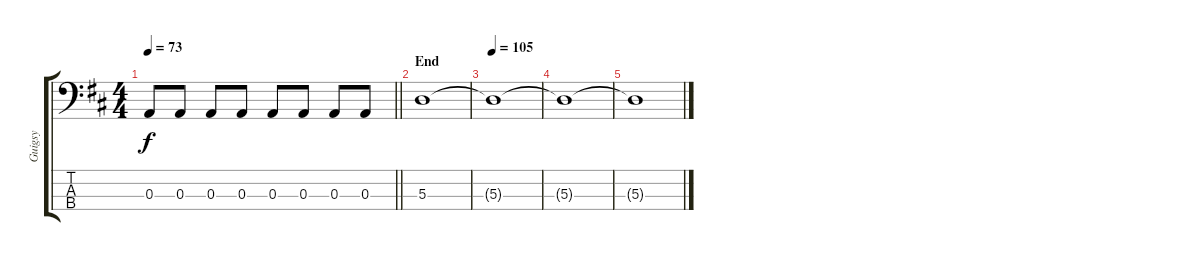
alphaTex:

\track ("Guigsy" "Guigsy") {instrument electricbasspick}
\staff {score tabs}
\tuning (G2 D2 A1 E1) {hide}
\ts (4 4)
\tempo 73
\clef f4
\barLineRight lightlight
\ks d
0.3.8{dy f} 0.3.8 0.3.8 0.3.8 0.3.8 0.3.8 0.3.8 0.3.8 |
\section ("" "End")
5.3.1{volume 0} |
\tempo 105
5.3{t}.1 |
5.3{t}.1 |
5.3{t}.1
